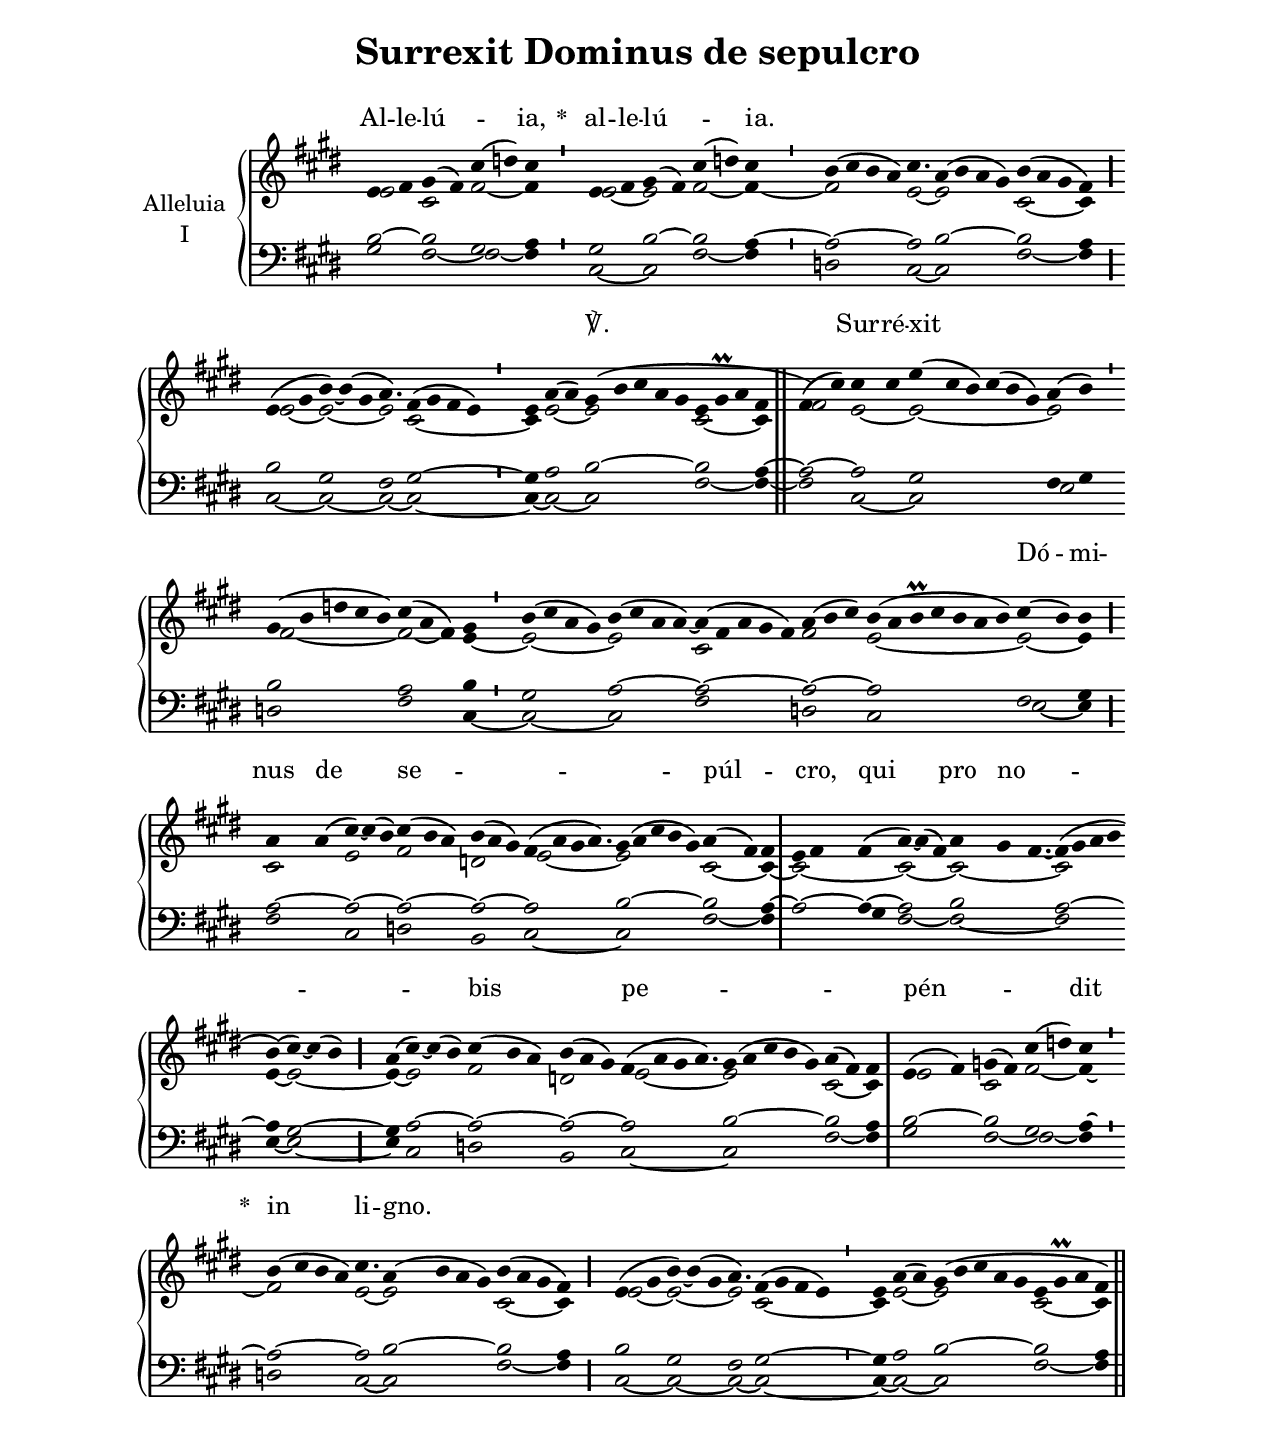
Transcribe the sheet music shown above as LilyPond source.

\version "2.18"
\include "gregorian.ly"
\include "noh2.ily"


%Page reference: page ii.15
%(volume.page)

global = {
 \key fis \dorian
 \cadenzaOn 
}

\header {
  title = \markup \center-column {"Surrexit Dominus de sepulcro" \vspace #1 }
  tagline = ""
  composer = ""
}

\paper {
 #(include-special-characters)
  oddHeaderMarkup = \markup \fill-line {
    \line {}
    \center-column {
      \on-the-fly #first-page     " "
      \on-the-fly #not-first-page "Surrexit Dominus de sepulcro"
    }
    \line { \on-the-fly #print-page-number-check-first \fromproperty #'page:page-number-string }
  }
  evenHeaderMarkup = \markup \fill-line {
    \line { \on-the-fly #print-page-number-check-first \fromproperty #'page:page-number-string }
    \center-column { "Surrexit Dominus de sepulcro" }
    \line {}
  }
}

chantText = \lyricmode {
Al -- le -- lú -- _ ia, 
\set stanza = " * " al -- le -- lú -- _ ia. _ _ _ 
_ _ _ _ _ ℣. 
Sur -- ré -- xit _ _ _ _ _ _ _ _ _ Dó -- mi -- nus 
de se -- _ _ _ púl -- _ _ cro, 
qui pro no -- _ _ bis _ 
pe -- _ _ _ pén -- _ _ dit 
\set stanza = " * " 
in li -- gno. _ _ _ 
_ _ _ _ _ }

chantMusic = {
\tieDown   e'4 fis'4 gis'4 ( fis'4)  cis''4 ( d''4) cis''4 \divisioMinima
 e'4 fis'4 gis'4 ( fis'4)  cis''4 ( d''4) cis''4 \divisioMinima
 b'4 ( cis''4 b'4 a'4) cis''4. a'4 ( b'4 a'4 gis'4) b'4 ( a'4 gis'4 fis'4) \divisioMaior \forceBreak

 e'4 ( gis'4 b'4) ~ b'4 ( gis'4 a'4.) fis'4 ( gis'4 fis'4 e'4) \divisioMinima
 e'4 a'4 ( a'4) gis'4 ( b'4 cis''4 a'4 gis'4 e'4 gis'\prall a'4 fis'4 \finalis
) fis'4 ( cis''4) cis''4 cis''4 e''4 ( cis''4 b'4) cis''4 ( b'4 gis'4) a'4 ( b'4) \divisioMinima \forceBreak

  gis'4 ( b'4 d''4 cis''4 b'4) cis''4 ( a'4 fis'4) gis'4 \divisioMinima
 b'4 ( cis''4 a'4 gis'4) b'4 ( cis''4 a'4 a'4) ~ a'4 ( fis'4 a'4 gis'4 fis'4) a'4 ( b'4 cis''4) b'4 ( a'4 b'\prall cis''4 b'4 a'4 b'4) cis''4 ( b'4) b'4 \divisioMaior \forceBreak

 a'4 a'4 ( cis''4) ~ cis''4 ( b'4) cis''4 ( b'4 a'4) b'4 ( a'4 gis'4) fis'4 ( a'4 gis'4 a'4.) gis'4 ( a'4 cis''4 b'4 gis'4) a'4 ( fis'4) fis'4 \divisioMaxima
 e'4 fis'4 fis'4 ( a'4) ~ a'4 ( fis'4) a'4 gis'4 fis'4. ~ fis'4 ( gis'4 a'4 b'4 \forceBreak
) b'4 ( cis''4) ~ cis''4 ( b'4) \divisioMaior
 a'4 ( cis''4) ~ cis''4 ( b'4) cis''4 ( b'4 a'4) b'4 ( a'4 gis'4) fis'4 ( a'4 gis'4 a'4.) gis'4 ( a'4 cis''4 b'4 gis'4) a'4 ( fis'4) fis'4 \divisioMaxima
 e'4 ( fis'4) g'4 ( fis'4)  cis''4 ( d''4) cis''4 \divisioMinima \forceBreak

 b'4 ( cis''4 b'4 a'4) cis''4. a'4 ( b'4 a'4 gis'4) b'4 ( a'4 gis'4 fis'4) \divisioMaior
 e'4 ( gis'4 b'4) ~ b'4 ( gis'4 a'4.) fis'4 ( gis'4 fis'4 e'4) \divisioMinima
 e'4 a'4 ( a'4) gis'4 ( b'4 cis''4 a'4 gis'4 e'4 gis'\prall a'4 fis'4) \finalis

}

altoMusic = {
e'2 cis'2 fis'2 ~ fis'4 \divisioMinima
e'2 ~ e'2 fis'2 ~ fis'4 ~ \divisioMinima
fis'2*4/2 e'2*3/4 ~ e'2*4/2 cis'2*3/2 ~ cis'4 \divisioMaior
e'2 ~ e'2*3/2 ~ e'2*3/4 cis'2*4/2 ~ \divisioMinima
cis'4 e'2 ~ e'2*5/2 cis'2*3/2 ~ cis'4 \finalis
fis'2 e'2 ~ e'2*6/2 ~ e'2 fis'2*5/2 ~ fis'2 ~ fis'4 e'4 ~ \divisioMinima
e'2*4/2 ~ e'2*4/2 cis'2*5/2 fis'2*3/2 e'2*7/2 ~ e'2 ~ e'4 \divisioMaior
cis'2 e'2*3/2 fis'2*3/2 d'2*3/2 e'2*9/4 ~ e'2*5/2 cis'2 ~ cis'4 ~ \divisioMaxima
cis'2*3/2 ~ cis'2*3/2 ~ cis'2*7/4 ~ cis'2*4/2 e'4 ~ e'2*3/2 ~ \divisioMaior
e'4 ~ e'2*3/2 fis'2*3/2 d'2*3/2 e'2*9/4 ~ e'2*5/2 cis'2 ~ cis'4 \divisioMaxima
e'2 cis'2 fis'2 ~ fis'4 ~ \divisioMinima
fis'2*4/2 e'2*3/4 ~ e'2*4/2 cis'2*3/2 ~ cis'4 \divisioMaior
e'2 ~ e'2*3/2 ~ e'2*3/4 cis'2*4/2 ~ \divisioMinima
cis'4 e'2 ~ e'2*5/2 cis'2*3/2 ~ cis'4 \finalis
}

tenorMusic = {
b2 ~ b2 gis2 a4 \divisioMinima
gis2 b2 ~ b2 a4 ~ \divisioMinima
a2*4/2 ~ a2*3/4 b2*4/2 ~ b2*3/2 a4 \divisioMaior
b2 gis2*3/2 fis2*3/4 gis2*4/2 ~ \divisioMinima
gis4 a2 b2*5/2 ~ b2*3/2 a4 ~ \finalis
a2 ~ a2 gis2*6/2 fis4 gis4 b2*5/2 a2*3/2 b4 \divisioMinima
gis2*4/2 a2*4/2 ~ a2*5/2 ~ a2*3/2 ~ a2*7/2 fis2 gis4 \divisioMaior
a2 ~ a2*3/2 ~ a2*3/2 ~ a2*3/2 ~ a2*9/4 b2*5/2 ~ b2 a4 ~ \divisioMaxima
a2 ~ a4 ~ a2*3/2 b2*7/4 a2*4/2 ~ a4 gis2*3/2 ~ \divisioMaior
gis4 a2*3/2 ~ a2*3/2 ~ a2*3/2 ~ a2*9/4 b2*5/2 ~ b2 a4 \divisioMaxima
b2 ~ b2 gis2 a4 ~ \divisioMinima
a2*4/2 ~ a2*3/4 b2*4/2 ~ b2*3/2 a4 \divisioMaior
b2 gis2*3/2 fis2*3/4 gis2*4/2 ~ \divisioMinima
gis4 a2 b2*5/2 ~ b2*3/2 a4 \finalis
}

bassMusic = {
gis2 fis2 ~ fis2 ~ fis4 \divisioMinima
cis2 ~ cis2 fis2 ~ fis4 \divisioMinima
d2*4/2 cis2*3/4 ~ cis2*4/2 fis2*3/2 ~ fis4 \divisioMaior
cis2 ~ cis2*3/2 ~ cis2*3/4 ~ cis2*4/2 ~ \divisioMinima
cis4 ~ cis2 ~ cis2*5/2 fis2*3/2 ~ fis4 ~ \finalis
fis2 cis2 ~ cis2*6/2 e2 d2*5/2 fis2*3/2 cis4 ~ \divisioMinima
cis2*4/2 ~ cis2*4/2 fis2*5/2 d2*3/2 cis2*7/2 e2 ~ e4 \divisioMaior
fis2 cis2*3/2 d2*3/2 b,2*3/2 cis2*9/4 ~ cis2*5/2 fis2 ~ fis4 \divisioMaxima
r2 gis4 fis2*3/2 ~ fis2*7/4 ~ fis2*4/2 e4 ~ e2*3/2 ~ \divisioMaior
e4 cis2*3/2 d2*3/2 b,2*3/2 cis2*9/4 ~ cis2*5/2 fis2 ~ fis4 \divisioMaxima
gis2 fis2 ~ fis2 ~ fis4 \divisioMinima
d2*4/2 cis2*3/4 ~ cis2*4/2 fis2*3/2 ~ fis4 \divisioMaior
cis2 ~ cis2*3/2 ~ cis2*3/4 ~ cis2*4/2 ~ \divisioMinima
cis4 ~ cis2 ~ cis2*5/2 fis2*3/2 ~ fis4 \finalis
}

voiceLines = {
\voiceLineStyle


}

\score{
  <<
    \new GrandStaff <<
      \set GrandStaff.autoBeaming = ##f
      \set GrandStaff.instrumentName = \markup \center-column {
        "Alleluia"
        "I"
      }
      \new Staff = up <<
        \new Voice = "chant" {
          \voiceOne \global \chantMusic
        }
        \new Voice {
          \voiceTwo \global \altoMusic
        }
      >>

      \new Staff = down <<
        \clef bass
        \new Voice {
          \voiceOne \global \tenorMusic
        }
        \new Voice {
          \voiceTwo \global \bassMusic
        }
	\new Voice {
        \voiceThree \global \voiceLines
        }
      >>
    >>
    \new Lyrics \lyricsto chant {
      \chantText
    }
  >>
  \layout{
  }
  \midi{
    \tempo 4 = 125
  }
}
